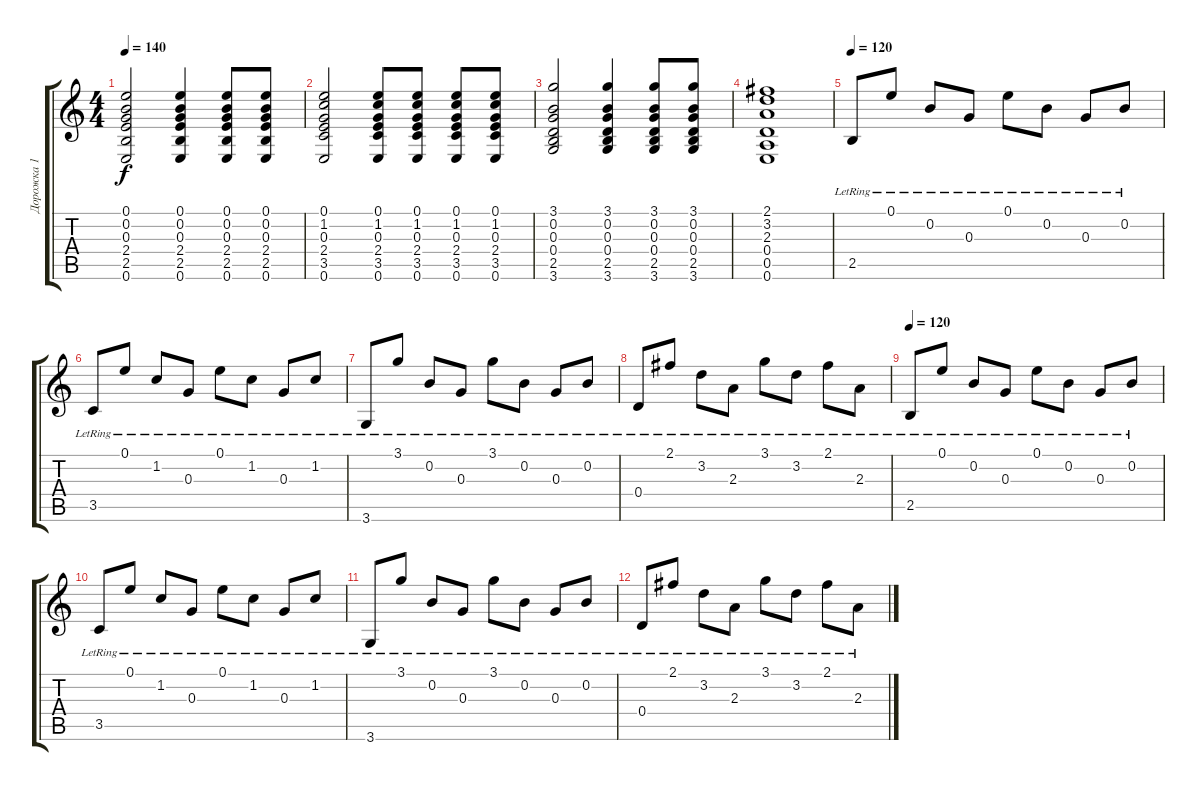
\track ("Дорожка 1" "Дорожка 1") {instrument acousticguitarsteel}
\staff {score tabs}
\tuning (E4 B3 G3 D3 A2 E2) {hide}
\ts (4 4)
\tempo 140
\clef g2
\ks c
(0.1 0.2 0.3 2.4 2.5 0.6).2{dy f} (0.1 0.2 0.3 2.4 2.5 0.6).4 (0.1 0.2 0.3 2.4 2.5 0.6).8 (0.1 0.2 0.3 2.4 2.5 0.6).8 |
(0.1 1.2 0.3 2.4 3.5 0.6).2 (0.1 1.2 0.3 2.4 3.5 0.6).8 (0.1 1.2 0.3 2.4 3.5 0.6).8 (0.1 1.2 0.3 2.4 3.5 0.6).8 (0.1 1.2 0.3 2.4 3.5 0.6).8 |
(3.1 0.2 0.3 0.4 2.5 3.6).2 (3.1 0.2 0.3 0.4 2.5 3.6).4 (3.1 0.2 0.3 0.4 2.5 3.6).8 (3.1 0.2 0.3 0.4 2.5 3.6).8 |
(2.1 3.2 2.3 0.4 0.5 0.6).1 |
\tempo 120
2.5{lr}.8 0.1{lr}.8 0.2{lr}.8 0.3{lr}.8 0.1{lr}.8 0.2{lr}.8 0.3{lr}.8 0.2{lr}.8 |
3.5{lr}.8 0.1{lr}.8 1.2{lr}.8 0.3{lr}.8 0.1{lr}.8 1.2{lr}.8 0.3{lr}.8 1.2{lr}.8 |
3.6{lr}.8 3.1{lr}.8 0.2{lr}.8 0.3{lr}.8 3.1{lr}.8 0.2{lr}.8 0.3{lr}.8 0.2{lr}.8 |
0.4{lr}.8 2.1{lr}.8 3.2{lr}.8 2.3{lr}.8 3.1{lr}.8 3.2{lr}.8 2.1{lr}.8 2.3{lr}.8 |
\tempo 120
2.5{lr}.8 0.1{lr}.8 0.2{lr}.8 0.3{lr}.8 0.1{lr}.8 0.2{lr}.8 0.3{lr}.8 0.2{lr}.8 |
3.5{lr}.8 0.1{lr}.8 1.2{lr}.8 0.3{lr}.8 0.1{lr}.8 1.2{lr}.8 0.3{lr}.8 1.2{lr}.8 |
3.6{lr}.8 3.1{lr}.8 0.2{lr}.8 0.3{lr}.8 3.1{lr}.8 0.2{lr}.8 0.3{lr}.8 0.2{lr}.8 |
0.4{lr}.8 2.1{lr}.8 3.2{lr}.8 2.3{lr}.8 3.1{lr}.8 3.2{lr}.8 2.1{lr}.8 2.3{lr}.8
